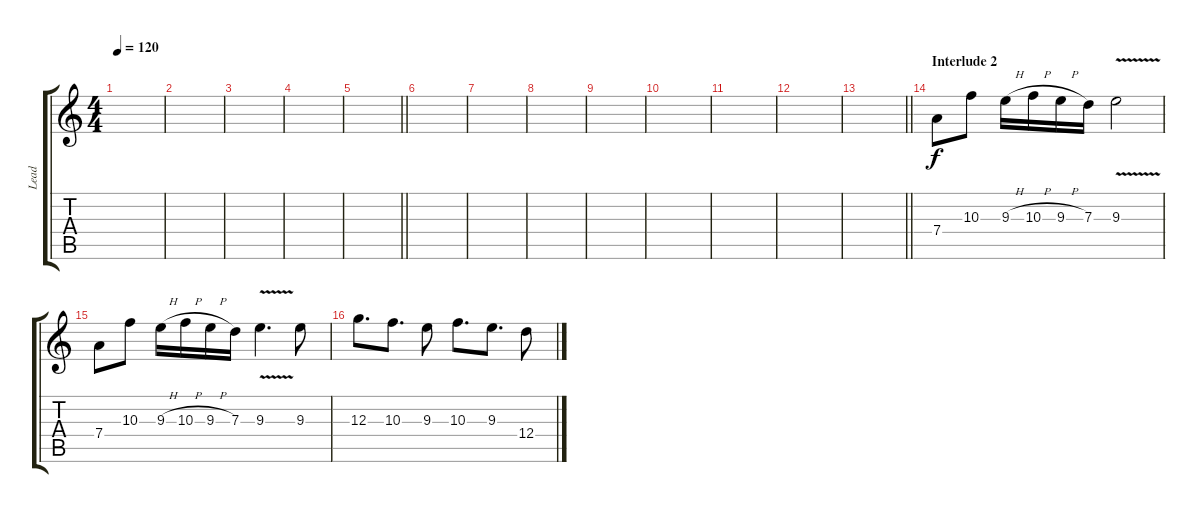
\track ("Lead" "Lead") {instrument distortionguitar}
\staff {score tabs}
\tuning (E4 B3 G3 D3 A2 E2) {hide}
\ts (4 4)
\tempo 120
\clef g2
\ks c
|
|
|
|
\barLineRight lightlight
|
|
|
|
|
|
|
|
\barLineRight lightlight
|
\section ("" "Interlude 2")
7.4.8 10.3.8 9.3{h}.16 10.3{h}.16 9.3{h}.16 7.3.16 9.3{v}.2 |
7.4.8 10.3.8 9.3{h}.16 10.3{h}.16 9.3{h}.16 7.3.16 9.3{v}.4{d} 9.3.8 |
12.3.8{d} 10.3.8{d} 9.3.8 10.3.8{d} 9.3.8{d} 12.4.8
